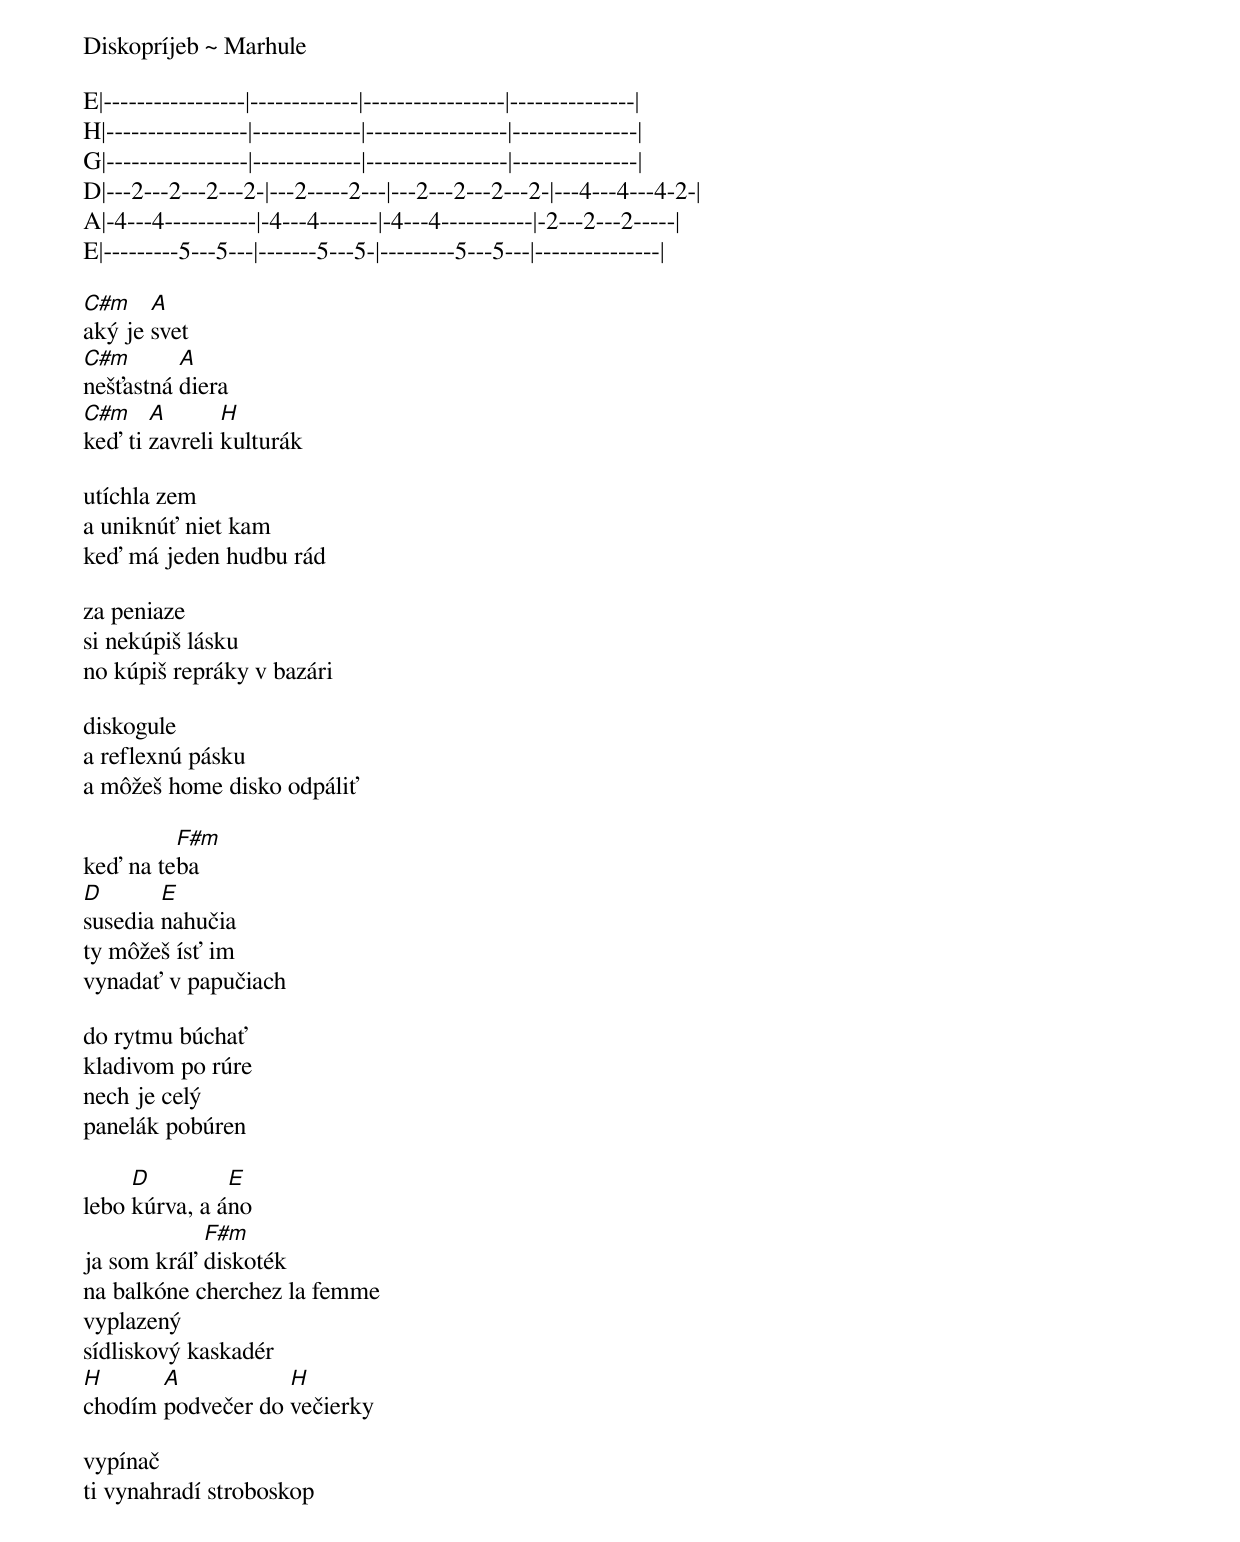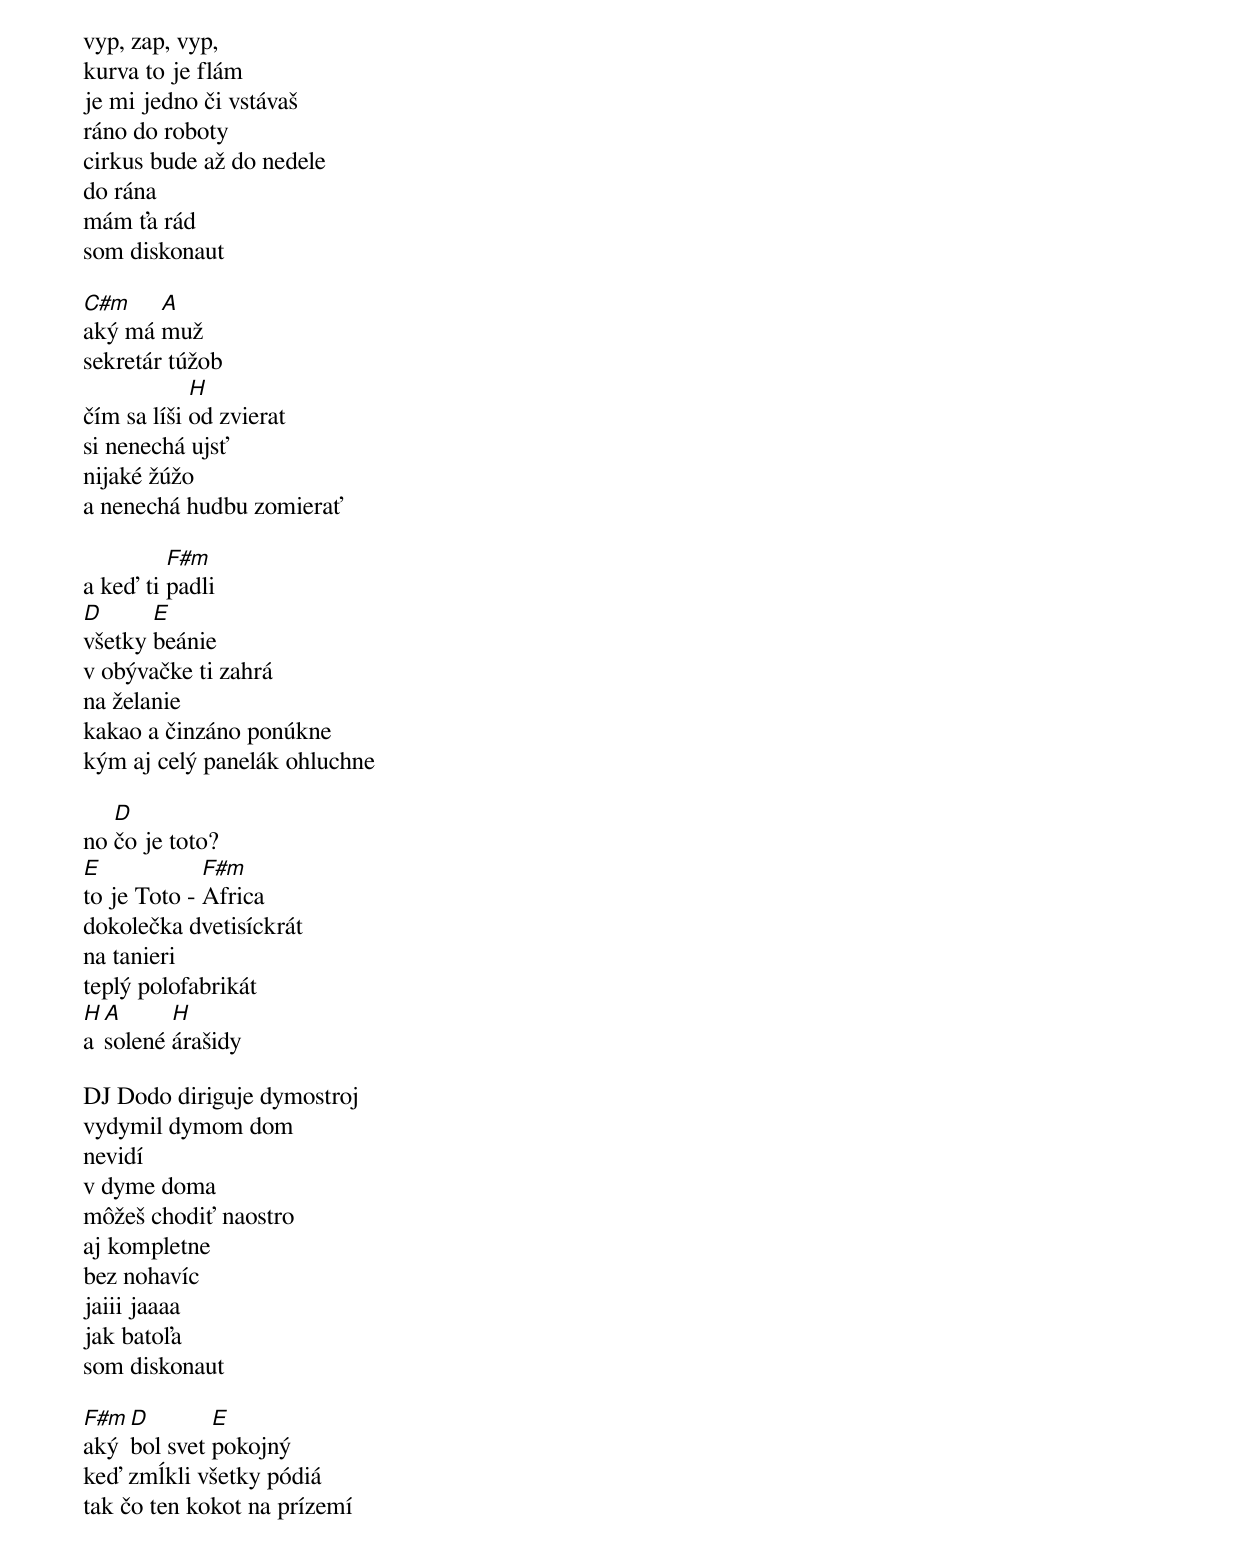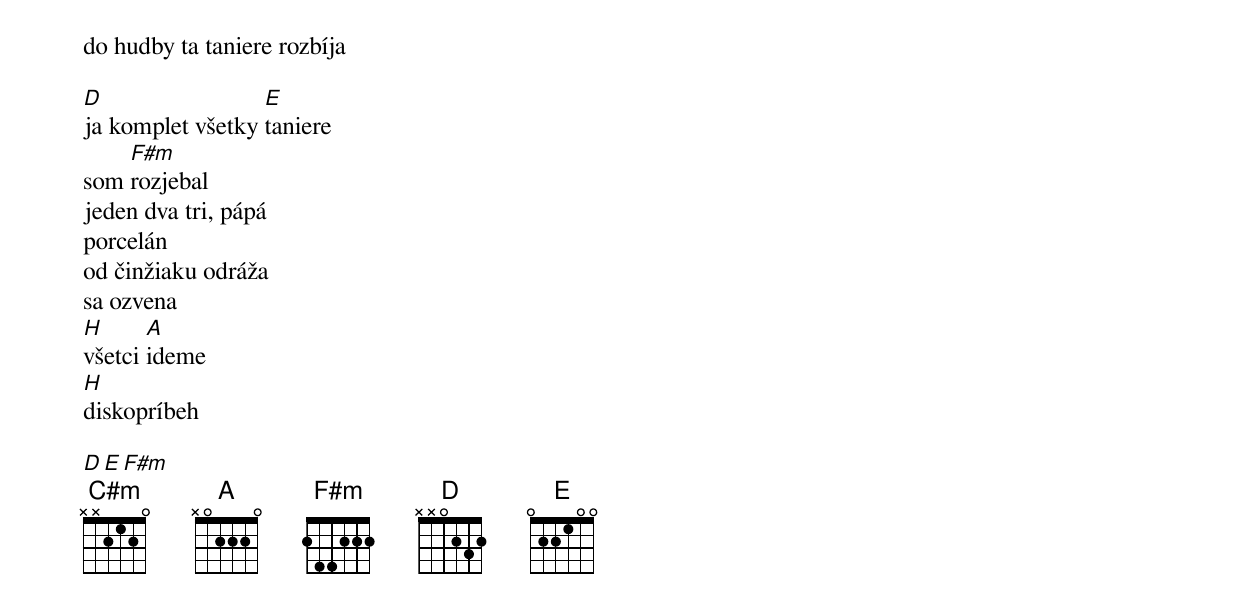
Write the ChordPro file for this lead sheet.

Diskopríjeb ~ Marhule

E|-----------------|-------------|-----------------|---------------|
H|-----------------|-------------|-----------------|---------------|
G|-----------------|-------------|-----------------|---------------|
D|---2---2---2---2-|---2-----2---|---2---2---2---2-|---4---4---4-2-|
A|-4---4-----------|-4---4-------|-4---4-----------|-2---2---2-----|
E|---------5---5---|-------5---5-|---------5---5---|---------------|

[C#m]aký je [A]svet
[C#m]nešťastná [A]diera
[C#m]keď ti [A]zavreli [H]kulturák

utíchla zem
a uniknúť niet kam
keď má jeden hudbu rád

za peniaze
si nekúpiš lásku
no kúpiš repráky v bazári

diskogule
a reflexnú pásku
a môžeš home disko odpáliť

keď na te[F#m]ba
[D]susedia [E]nahučia
ty môžeš ísť im
vynadať v papučiach

do rytmu búchať
kladivom po rúre
nech je celý
panelák pobúren

lebo [D]kúrva, a á[E]no
ja som kráľ [F#m]diskoték
na balkóne cherchez la femme
vyplazený
sídliskový kaskadér
[H]chodím [A]podvečer do [H]večierky

vypínač
ti vynahradí stroboskop
vyp, zap, vyp,
kurva to je flám
je mi jedno či vstávaš
ráno do roboty
cirkus bude až do nedele
do rána
mám ťa rád
som diskonaut

[C#m]aký má [A]muž
sekretár túžob
čím sa líši [H]od zvierat
si nenechá ujsť
nijaké žúžo
a nenechá hudbu zomierať

a keď ti [F#m]padli
[D]všetky [E]beánie
v obývačke ti zahrá
na želanie
kakao a činzáno ponúkne
kým aj celý panelák ohluchne

no [D]čo je toto?
[E]to je Toto - [F#m]Africa
dokolečka dvetisíckrát
na tanieri
teplý polofabrikát
[H]a [A]solené [H]árašidy

DJ Dodo diriguje dymostroj
vydymil dymom dom
nevidí
v dyme doma
môžeš chodiť naostro
aj kompletne
bez nohavíc
jaiii jaaaa
jak batoľa
som diskonaut

[F#m]aký [D]bol svet [E]pokojný
keď zmĺkli všetky pódiá
tak čo ten kokot na prízemí
do hudby ta taniere rozbíja

[D]ja komplet všetky [E]taniere
som [F#m]rozjebal
jeden dva tri, pápá
porcelán
od činžiaku odráža
sa ozvena
[H]všetci [A]ideme
[H]diskopríbeh

[D E F#m]
